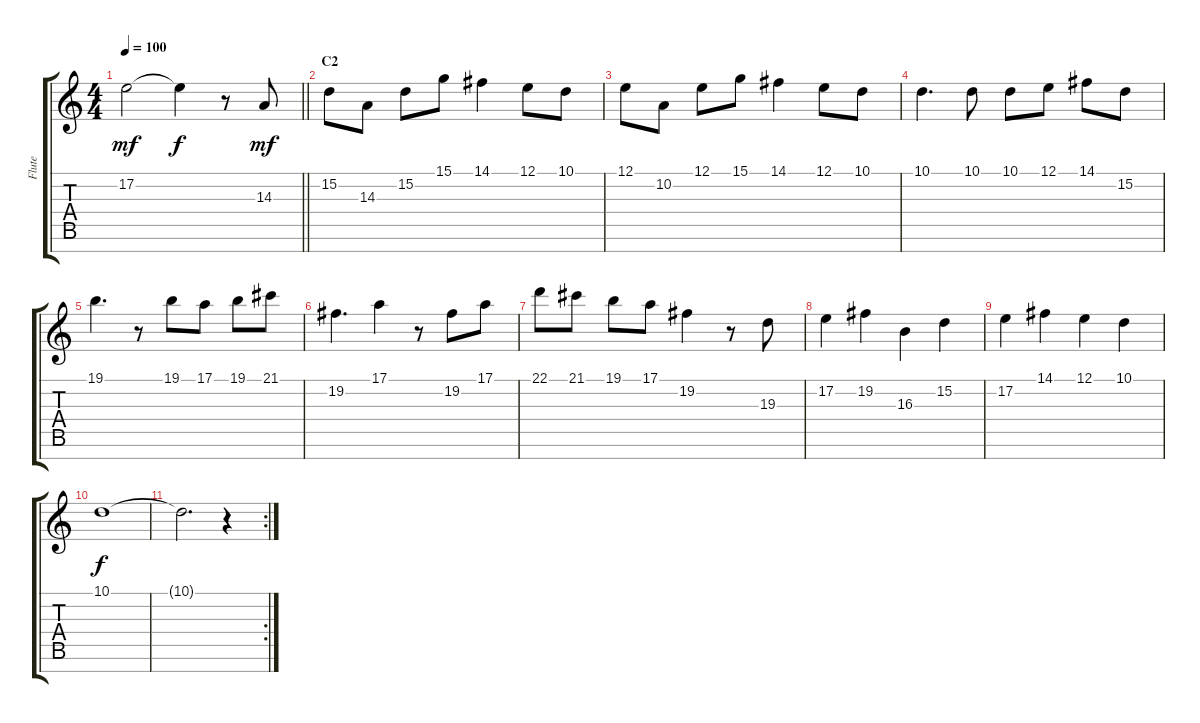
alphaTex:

\track ("Flute" "Flute") {instrument piccolo}
\staff {score tabs}
\tuning (E4 B3 G3 D3 A2 E2 B1) {hide}
\ts (4 4)
\tempo 100
\clef g2
\barLineRight lightlight
\ks c
17.2.2{dy mf} 17.2{t}.4{dy f} r.8 14.3.8{dy mf} |
\section ("" "C2")
15.2.8 14.3.8 15.2.8 15.1.8 14.1.4 12.1.8 10.1.8 |
12.1.8 10.2.8 12.1.8 15.1.8 14.1.4 12.1.8 10.1.8 |
10.1.4{d} 10.1.8 10.1.8 12.1.8 14.1.8 15.2.8 |
19.1.4{d} r.8 19.1.8 17.1.8 19.1.8 21.1.8 |
19.2.4{d} 17.1.4 r.8 19.2.8 17.1.8 |
22.1.8 21.1.8 19.1.8 17.1.8 19.2.4 r.8 19.3.8 |
17.2.4 19.2.4 16.3.4 15.2.4 |
17.2.4 14.1.4 12.1.4 10.1.4 |
10.1.1{dy f volume 4} |
\rc 2
10.1{t}.2{d} r.4
